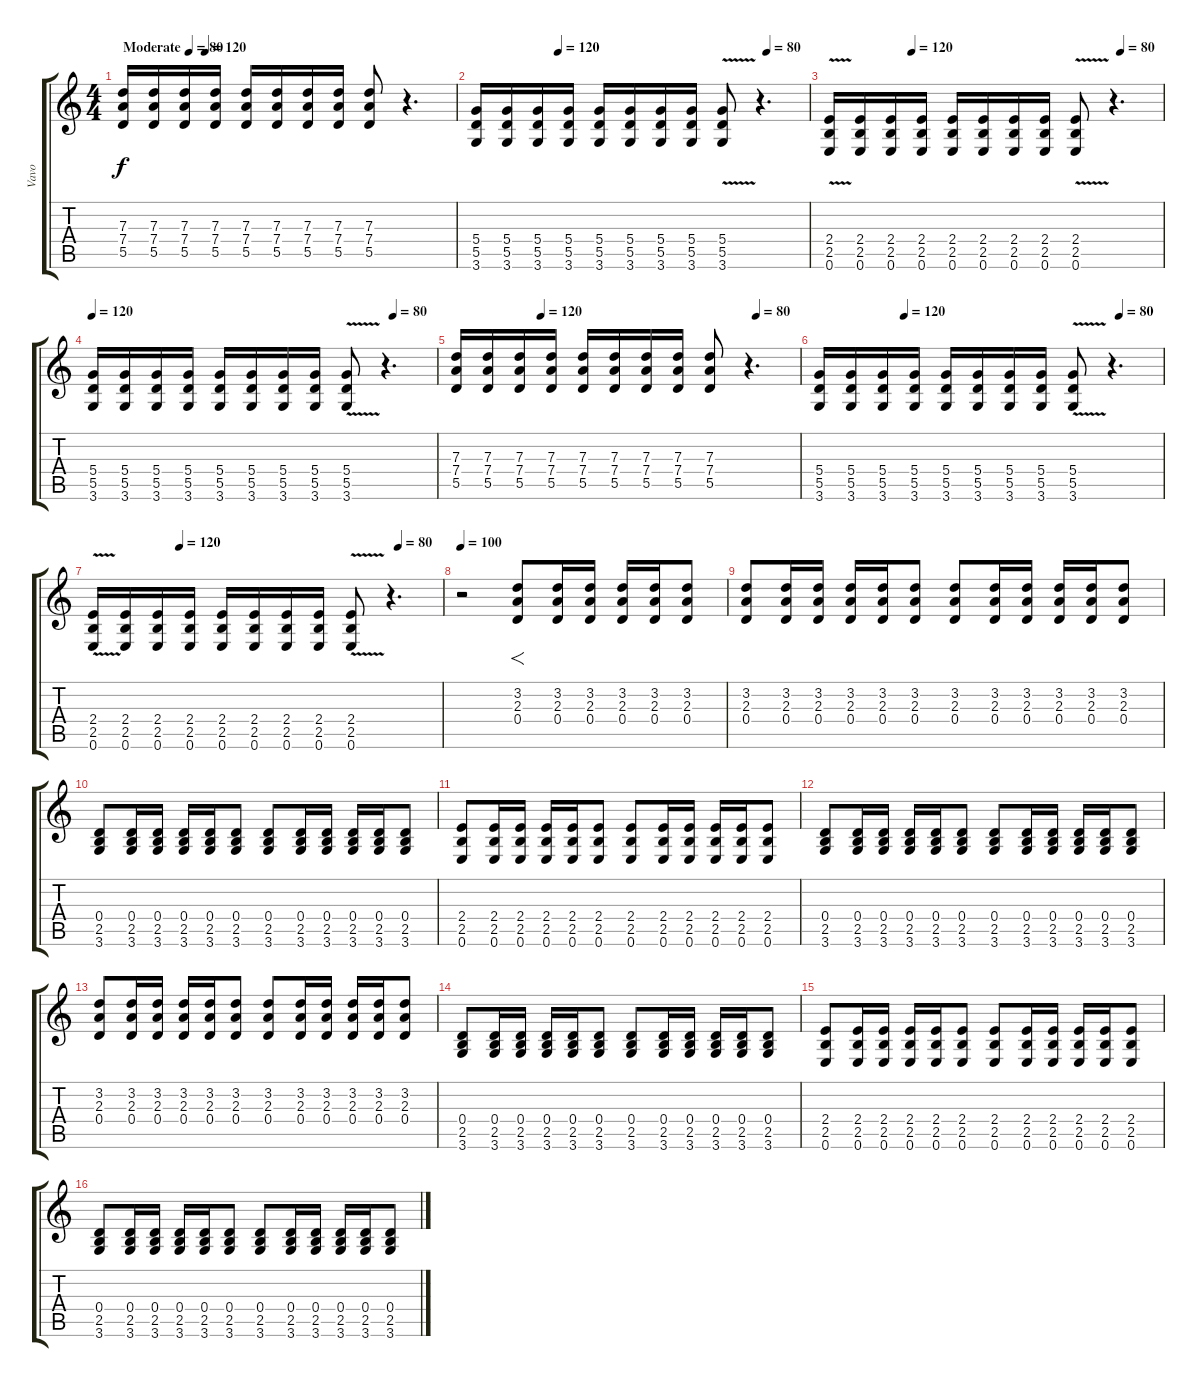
\track ("Vavo" "Vavo") {instrument electricguitarclean}
\staff {score tabs}
\tuning (E4 B3 G3 D3 A2 E2) {hide}
\ts (4 4)
\tempo (80 "Moderate")
\tempo (120 0.25)
\tempo (80 "Moderate")
\clef g2
\ks c
(7.3 7.4 5.5).16{dy f instrument electricguitarclean} (7.3 7.4 5.5).16 (7.3 7.4 5.5).16 (7.3 7.4 5.5).16 (7.3 7.4 5.5).16 (7.3 7.4 5.5).16 (7.3 7.4 5.5).16 (7.3 7.4 5.5).16 (7.3 7.4 5.5).8 r.4{d} |
\tempo (120 0.25)
\tempo (80 0.875)
(5.4 5.5 3.6).16 (5.4 5.5 3.6).16 (5.4 5.5 3.6).16 (5.4 5.5 3.6).16 (5.4 5.5 3.6).16 (5.4 5.5 3.6).16 (5.4 5.5 3.6).16 (5.4 5.5 3.6).16 (5.4{v} 5.5 3.6).8 r.4{d} |
\tempo (120 0.25)
\tempo (80 0.875)
(2.4 2.5{v} 0.6).16 (2.4 2.5 0.6).16 (2.4 2.5 0.6).16 (2.4 2.5 0.6).16 (2.4 2.5 0.6).16 (2.4 2.5 0.6).16 (2.4 2.5 0.6).16 (2.4 2.5 0.6).16 (2.4{v} 2.5 0.6).8 r.4{d} |
\tempo 120
\tempo (80 0.875)
(5.4 5.5 3.6).16 (5.4 5.5 3.6).16 (5.4 5.5 3.6).16 (5.4 5.5 3.6).16 (5.4 5.5 3.6).16 (5.4 5.5 3.6).16 (5.4 5.5 3.6).16 (5.4 5.5 3.6).16 (5.4{v} 5.5 3.6).8 r.4{d} |
\tempo (120 0.25)
\tempo (80 0.875)
(7.3 7.4 5.5).16 (7.3 7.4 5.5).16 (7.3 7.4 5.5).16 (7.3 7.4 5.5).16 (7.3 7.4 5.5).16 (7.3 7.4 5.5).16 (7.3 7.4 5.5).16 (7.3 7.4 5.5).16 (7.3 7.4 5.5).8 r.4{d} |
\tempo (120 0.25)
\tempo (80 0.875)
(5.4 5.5 3.6).16 (5.4 5.5 3.6).16 (5.4 5.5 3.6).16 (5.4 5.5 3.6).16 (5.4 5.5 3.6).16 (5.4 5.5 3.6).16 (5.4 5.5 3.6).16 (5.4 5.5 3.6).16 (5.4{v} 5.5 3.6).8 r.4{d} |
\tempo (120 0.25)
\tempo (80 0.875)
(2.4 2.5{v} 0.6).16 (2.4 2.5 0.6).16 (2.4 2.5 0.6).16 (2.4 2.5 0.6).16 (2.4 2.5 0.6).16 (2.4 2.5 0.6).16 (2.4 2.5 0.6).16 (2.4 2.5 0.6).16 (2.4{v} 2.5 0.6).8 r.4{d} |
\tempo 100
r.2{volume 0 instrument electricguitarclean} (3.2 2.3 0.4).8{f volume 12} (3.2 2.3 0.4).16 (3.2 2.3 0.4).16 (3.2 2.3 0.4).16 (3.2 2.3 0.4).16 (3.2 2.3 0.4).8 |
(3.2 2.3 0.4).8 (3.2 2.3 0.4).16 (3.2 2.3 0.4).16 (3.2 2.3 0.4).16 (3.2 2.3 0.4).16 (3.2 2.3 0.4).8 (3.2 2.3 0.4).8 (3.2 2.3 0.4).16 (3.2 2.3 0.4).16 (3.2 2.3 0.4).16 (3.2 2.3 0.4).16 (3.2 2.3 0.4).8 |
(0.4 2.5 3.6).8 (0.4 2.5 3.6).16 (0.4 2.5 3.6).16 (0.4 2.5 3.6).16 (0.4 2.5 3.6).16 (0.4 2.5 3.6).8 (0.4 2.5 3.6).8 (0.4 2.5 3.6).16 (0.4 2.5 3.6).16 (0.4 2.5 3.6).16 (0.4 2.5 3.6).16 (0.4 2.5 3.6).8 |
(2.4 2.5 0.6).8 (2.4 2.5 0.6).16 (2.4 2.5 0.6).16 (2.4 2.5 0.6).16 (2.4 2.5 0.6).16 (2.4 2.5 0.6).8 (2.4 2.5 0.6).8 (2.4 2.5 0.6).16 (2.4 2.5 0.6).16 (2.4 2.5 0.6).16 (2.4 2.5 0.6).16 (2.4 2.5 0.6).8 |
(0.4 2.5 3.6).8 (0.4 2.5 3.6).16 (0.4 2.5 3.6).16 (0.4 2.5 3.6).16 (0.4 2.5 3.6).16 (0.4 2.5 3.6).8 (0.4 2.5 3.6).8 (0.4 2.5 3.6).16 (0.4 2.5 3.6).16 (0.4 2.5 3.6).16 (0.4 2.5 3.6).16 (0.4 2.5 3.6).8 |
(3.2 2.3 0.4).8 (3.2 2.3 0.4).16 (3.2 2.3 0.4).16 (3.2 2.3 0.4).16 (3.2 2.3 0.4).16 (3.2 2.3 0.4).8 (3.2 2.3 0.4).8 (3.2 2.3 0.4).16 (3.2 2.3 0.4).16 (3.2 2.3 0.4).16 (3.2 2.3 0.4).16 (3.2 2.3 0.4).8 |
(0.4 2.5 3.6).8 (0.4 2.5 3.6).16 (0.4 2.5 3.6).16 (0.4 2.5 3.6).16 (0.4 2.5 3.6).16 (0.4 2.5 3.6).8 (0.4 2.5 3.6).8 (0.4 2.5 3.6).16 (0.4 2.5 3.6).16 (0.4 2.5 3.6).16 (0.4 2.5 3.6).16 (0.4 2.5 3.6).8 |
(2.4 2.5 0.6).8 (2.4 2.5 0.6).16 (2.4 2.5 0.6).16 (2.4 2.5 0.6).16 (2.4 2.5 0.6).16 (2.4 2.5 0.6).8 (2.4 2.5 0.6).8 (2.4 2.5 0.6).16 (2.4 2.5 0.6).16 (2.4 2.5 0.6).16 (2.4 2.5 0.6).16 (2.4 2.5 0.6).8 |
(0.4 2.5 3.6).8 (0.4 2.5 3.6).16 (0.4 2.5 3.6).16 (0.4 2.5 3.6).16 (0.4 2.5 3.6).16 (0.4 2.5 3.6).8 (0.4 2.5 3.6).8 (0.4 2.5 3.6).16 (0.4 2.5 3.6).16 (0.4 2.5 3.6).16 (0.4 2.5 3.6).16 (0.4 2.5 3.6).8
